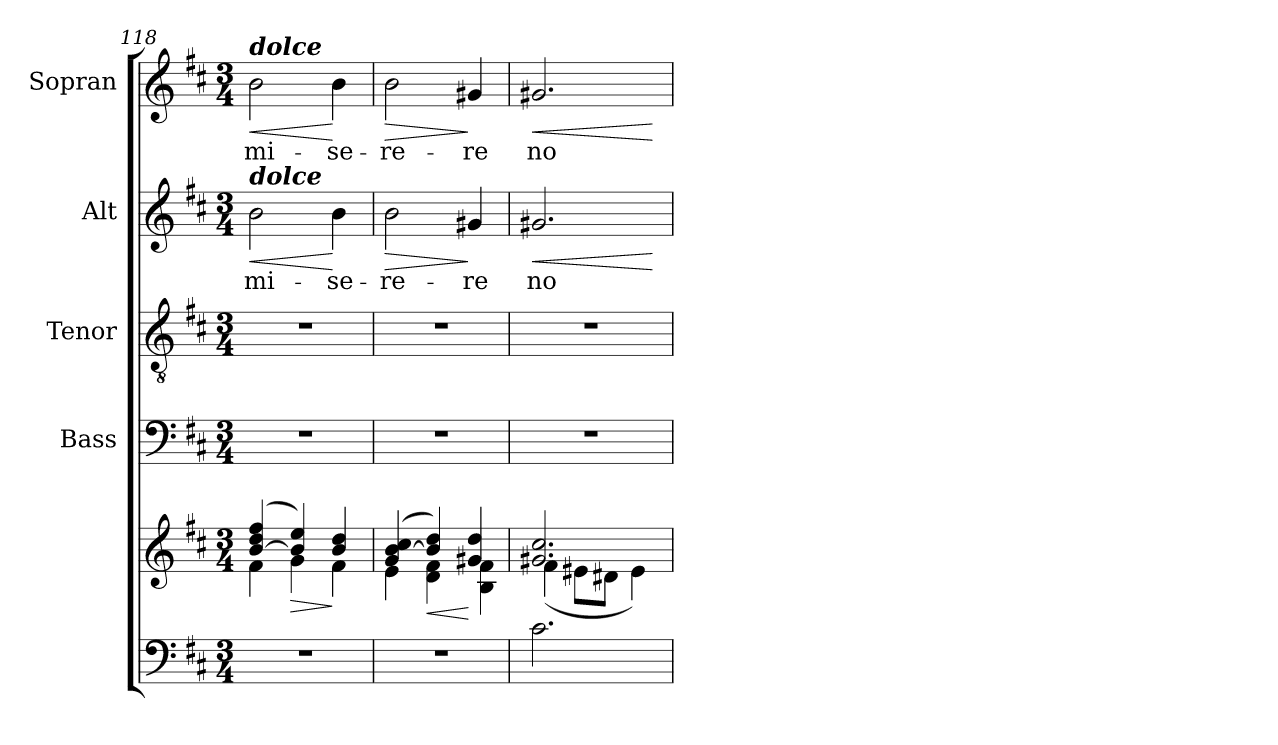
**kern	**kern	**dynam	**kern	**kern	**kern	**text	**dynam	**kern	**text	**dynam
*part5	*part5	*part5	*part4	*part3	*part2	*part2	*part2	*part1	*part1	*part1
*staff6	*staff5	*staff5/6	*staff4	*staff3	*staff2	*staff2	*staff2	*staff1	*staff1	*staff1
*	*	*	*I"Bass	*I"Tenor	*I"Alt	*	*	*I"Sopran	*	*
*	*	*	*I'B.	*I'T.	*I'A.	*	*	*I'S.	*	*
*clefF4	*clefG2	*	*clefF4	*clefGv2	*clefG2	*	*	*clefG2	*	*
*k[f#c#]	*k[f#c#]	*	*k[f#c#]	*k[f#c#]	*k[f#c#]	*	*	*k[f#c#]	*	*
*D:	*D:	*	*D:	*D:	*D:	*	*	*D:	*	*
*M3/4	*M3/4	*	*M3/4	*M3/4	*M3/4	*	*	*M3/4	*	*
=118	=118	=118	=118	=118	=118	=118	=118	=118	=118	=118
*	*^	*	*	*	*	*	*	*	*	*
!	!	!	!	!	!	!	!	!	!LO:TX:a:Bi:t=dolce	!	!
!	!	!	!	!	!	!LO:TX:a:Bi:t=dolce	!	!	!	!	!
!	!	!	!	!	!	!	!LO:LY:b	!LO:HP:b	!	!LO:LY:b	!LO:HP:b
2.r	([>4b/ 4dd/ 4ff#/	4f#\	.	2.r	2.r	2b\	mi-	<	2b\	mi-	<
!	!	!	!LO:HP:b	!	!	!	!	!	!	!	!
.	4b/] 4ee/)	4g\	>	.	.	.	.	.	.	.	.
!	!	!	!	!	!	!	!LO:LY:b	!	!	!LO:LY:b	!
.	4b/ 4dd/	4f#\	]	.	.	4b\	-se-	[	4b\	-se-	[
=119	=119	=119	=119	=119	=119	=119	=119	=119	=119	=119	=119
!	!	!	!	!	!	!	!LO:LY:b	!LO:HP:b	!	!LO:LY:b	!LO:HP:b
2.r	(4g/ [>4b/ 4cc#/	4e\	.	2.r	2.r	2b\	-re-	>	2b\	-re-	>
!	!	!	!LO:HP:b	!	!	!	!	!	!	!	!
.	4b/] 4dd/)	4d\ 4f#\	<	.	.	.	.	.	.	.	.
!	!	!	!	!	!	!	!LO:LY:b	!	!	!LO:LY:b	!
.	4g#X/ 4dd/	4B\ 4f#\	[	.	.	4g#X/	-re	]	4g#X/	-re	]
=120	=120	=120	=120	=120	=120	=120	=120	=120	=120	=120	=120
!	!	!	!	!	!	!	!LO:LY:b	!LO:HP:b	!	!LO:LY:b	!LO:HP:b
2.c#\	2.g#X/ 2.cc#/	(<4f#\	.	2.r	2.r	2.g#X/	no-	<	2.g#X/	no-	<
.	.	8e#X\L	.	.	.	.	.	.	.	.	.
.	.	8d#X\J	.	.	.	.	.	.	.	.	.
.	.	4e#\)	.	.	.	.	.	.	.	.	.
*	*v	*v	*	*	*	*	*	*	*	*	*
.	.	.	.	.	.	.	[	.	.	[
=	=	=	=	=	=	=	=	=	=	=
*-	*-	*-	*-	*-	*-	*-	*-	*-	*-	*-
